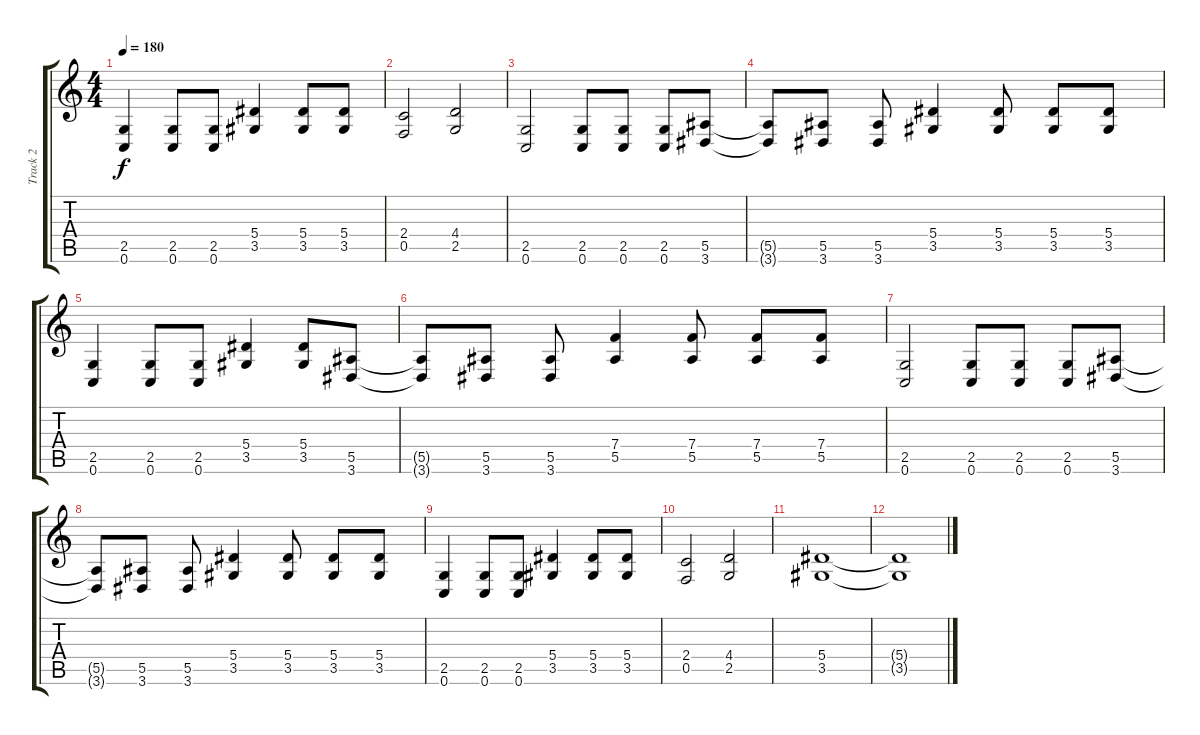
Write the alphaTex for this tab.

\track ("Track 2" "Track 2") {instrument distortionguitar}
\staff {score tabs}
\tuning (C4 G3 Eb3 Bb2 F2 C2) {hide}
\ts (4 4)
\tempo 180
\clef g2
\ks c
(2.5 0.6).4{dy f} (2.5 0.6).8 (2.5 0.6).8 (5.4 3.5).4 (5.4 3.5).8 (5.4 3.5).8 |
(2.4 0.5).2 (4.4 2.5).2 |
(2.5 0.6).2 (2.5 0.6).8 (2.5 0.6).8 (2.5 0.6).8 (5.5 3.6).8 |
(5.5{t} 3.6{t}).8 (5.5 3.6).8 (5.5 3.6).8 (5.4 3.5).4 (5.4 3.5).8 (5.4 3.5).8 (5.4 3.5).8 |
(2.5 0.6).4 (2.5 0.6).8 (2.5 0.6).8 (5.4 3.5).4 (5.4 3.5).8 (5.5 3.6).8 |
(5.5{t} 3.6{t}).8 (5.5 3.6).8 (5.5 3.6).8 (7.4 5.5).4 (7.4 5.5).8 (7.4 5.5).8 (7.4 5.5).8 |
(2.5 0.6).2 (2.5 0.6).8 (2.5 0.6).8 (2.5 0.6).8 (5.5 3.6).8 |
(5.5{t} 3.6{t}).8 (5.5 3.6).8 (5.5 3.6).8 (5.4 3.5).4 (5.4 3.5).8 (5.4 3.5).8 (5.4 3.5).8 |
(2.5 0.6).4 (2.5 0.6).8 (2.5 0.6).8 (5.4 3.5).4 (5.4 3.5).8 (5.4 3.5).8 |
(2.4 0.5).2 (4.4 2.5).2 |
(5.4 3.5).1 |
(5.4{t} 3.5{t}).1
